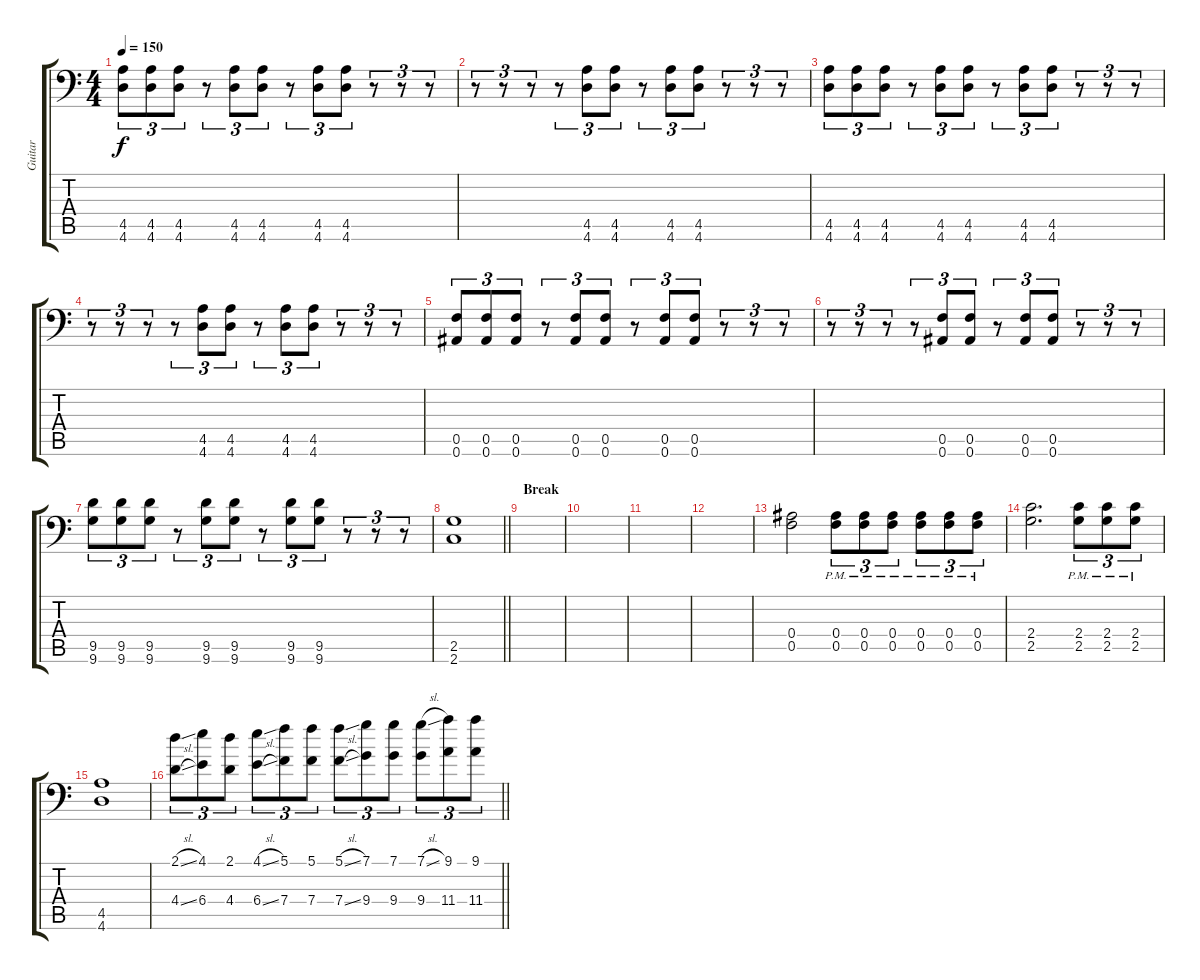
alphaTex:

\track ("Guitar" "Guitar") {instrument distortionguitar}
\staff {score tabs}
\tuning (C4 G3 Eb3 Bb2 F2 Bb1) {hide}
\ts (4 4)
\tempo 150
\clef f4
\ks c
(4.5 4.6).8{tu (3 2) dy f} (4.5 4.6).8{tu (3 2)} (4.5 4.6).8{tu (3 2)} r.8{tu (3 2)} (4.5 4.6).8{tu (3 2)} (4.5 4.6).8{tu (3 2)} r.8{tu (3 2)} (4.5 4.6).8{tu (3 2)} (4.5 4.6).8{tu (3 2)} r.8{tu (3 2)} r.8{tu (3 2)} r.8{tu (3 2)} |
r.8{tu (3 2)} r.8{tu (3 2)} r.8{tu (3 2)} r.8{tu (3 2)} (4.5 4.6).8{tu (3 2)} (4.5 4.6).8{tu (3 2)} r.8{tu (3 2)} (4.5 4.6).8{tu (3 2)} (4.5 4.6).8{tu (3 2)} r.8{tu (3 2)} r.8{tu (3 2)} r.8{tu (3 2)} |
(4.5 4.6).8{tu (3 2)} (4.5 4.6).8{tu (3 2)} (4.5 4.6).8{tu (3 2)} r.8{tu (3 2)} (4.5 4.6).8{tu (3 2)} (4.5 4.6).8{tu (3 2)} r.8{tu (3 2)} (4.5 4.6).8{tu (3 2)} (4.5 4.6).8{tu (3 2)} r.8{tu (3 2)} r.8{tu (3 2)} r.8{tu (3 2)} |
r.8{tu (3 2)} r.8{tu (3 2)} r.8{tu (3 2)} r.8{tu (3 2)} (4.5 4.6).8{tu (3 2)} (4.5 4.6).8{tu (3 2)} r.8{tu (3 2)} (4.5 4.6).8{tu (3 2)} (4.5 4.6).8{tu (3 2)} r.8{tu (3 2)} r.8{tu (3 2)} r.8{tu (3 2)} |
(0.5 0.6).8{tu (3 2)} (0.5 0.6).8{tu (3 2)} (0.5 0.6).8{tu (3 2)} r.8{tu (3 2)} (0.5 0.6).8{tu (3 2)} (0.5 0.6).8{tu (3 2)} r.8{tu (3 2)} (0.5 0.6).8{tu (3 2)} (0.5 0.6).8{tu (3 2)} r.8{tu (3 2)} r.8{tu (3 2)} r.8{tu (3 2)} |
r.8{tu (3 2)} r.8{tu (3 2)} r.8{tu (3 2)} r.8{tu (3 2)} (0.5 0.6).8{tu (3 2)} (0.5 0.6).8{tu (3 2)} r.8{tu (3 2)} (0.5 0.6).8{tu (3 2)} (0.5 0.6).8{tu (3 2)} r.8{tu (3 2)} r.8{tu (3 2)} r.8{tu (3 2)} |
(9.5 9.6).8{tu (3 2)} (9.5 9.6).8{tu (3 2)} (9.5 9.6).8{tu (3 2)} r.8{tu (3 2)} (9.5 9.6).8{tu (3 2)} (9.5 9.6).8{tu (3 2)} r.8{tu (3 2)} (9.5 9.6).8{tu (3 2)} (9.5 9.6).8{tu (3 2)} r.8{tu (3 2)} r.8{tu (3 2)} r.8{tu (3 2)} |
\barLineRight lightlight
(2.5 2.6).1 |
\section ("" "Break")
|
|
|
|
(0.4 0.5).2 (0.4{pm} 0.5{pm}).8{tu (3 2)} (0.4{pm} 0.5{pm}).8{tu (3 2)} (0.4{pm} 0.5{pm}).8{tu (3 2)} (0.4{pm} 0.5{pm}).8{tu (3 2)} (0.4{pm} 0.5{pm}).8{tu (3 2)} (0.4{pm} 0.5{pm}).8{tu (3 2)} |
(2.4 2.5).2{d} (2.4{pm} 2.5{pm}).8{tu (3 2)} (2.4{pm} 2.5{pm}).8{tu (3 2)} (2.4{pm} 2.5{pm}).8{tu (3 2)} |
(4.5 4.6).1 |
\barLineRight lightlight
(2.1{sl} 4.4{sl}).8{tu (3 2)} (4.1 6.4).8{tu (3 2)} (2.1 4.4).8{tu (3 2)} (4.1{sl} 6.4{sl}).8{tu (3 2)} (5.1 7.4).8{tu (3 2)} (5.1 7.4).8{tu (3 2)} (5.1{sl} 7.4{sl}).8{tu (3 2)} (7.1 9.4).8{tu (3 2)} (7.1 9.4).8{tu (3 2)} (7.1{sl} 9.4).8{tu (3 2)} (9.1 11.4).8{tu (3 2)} (9.1 11.4).8{tu (3 2)}
